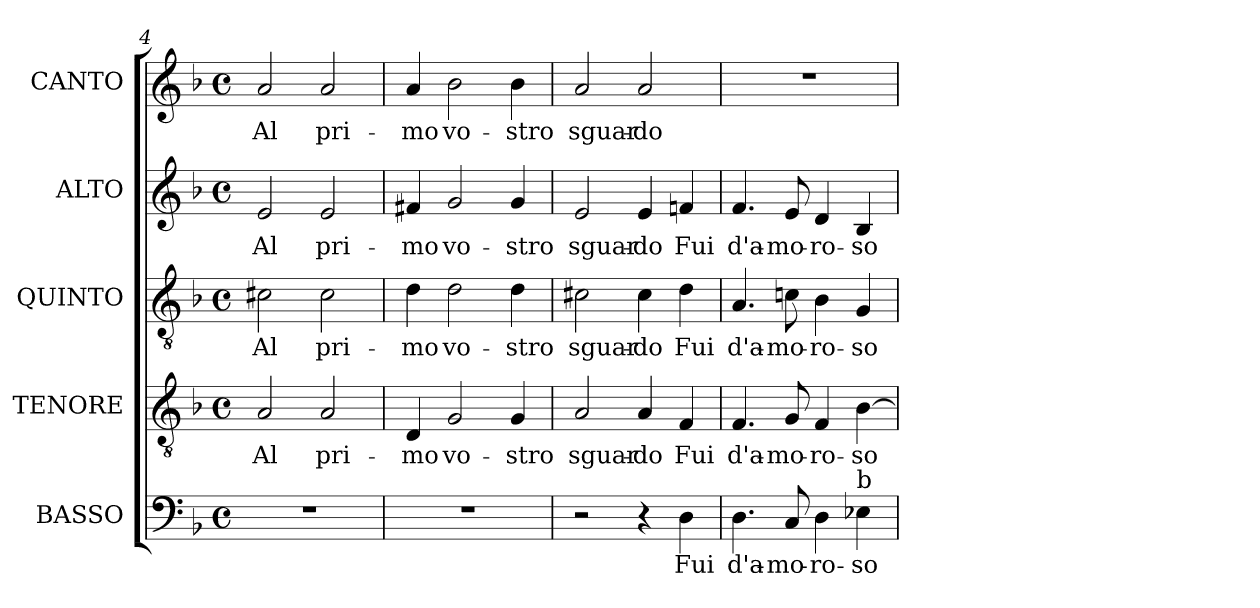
**kern	**text	**kern	**text	**kern	**text	**kern	**text	**kern	**text
*part5	*part5	*part4	*part4	*part3	*part3	*part2	*part2	*part1	*part1
*staff5	*staff5	*staff4	*staff4	*staff3	*staff3	*staff2	*staff2	*staff1	*staff1
*I"BASSO	*	*I"TENORE	*	*I"QUINTO	*	*I"ALTO	*	*I"CANTO	*
*I'B	*	*I'T.	*	*I'T	*	*I'A.	*	*	*
*clefF4	*	*clefGv2	*	*clefGv2	*	*clefG2	*	*clefG2	*
*	*	*ITrd7c12	*	*ITrd7c12	*	*	*	*	*
*k[b-]	*	*k[b-]	*	*k[b-]	*	*k[b-]	*	*k[b-]	*
*F:	*	*F:	*	*F:	*	*F:	*	*F:	*
*M4/4	*	*M4/4	*	*M4/4	*	*M4/4	*	*M4/4	*
*met(c)	*	*met(c)	*	*met(c)	*	*met(c)	*	*met(c)	*
=4	=4	=4	=4	=4	=4	=4	=4	=4	=4
!	!	!	!LO:LY:b:color=#000000	!	!	!	!	!	!
!	!	!	!	!	!LO:LY:b:color=#000000	!	!	!	!
!	!	!	!	!	!	!	!LO:LY:b:color=#000000	!	!
!	!	!	!	!	!	!	!	!	!LO:LY:b:color=#000000
1r	.	2AAi/	Al	2C#Xi\	Al	2ei/	Al	2ai/	Al
!	!	!	!LO:LY:b:color=#000000	!	!	!	!	!	!
!	!	!	!	!	!LO:LY:b:color=#000000	!	!	!	!
!	!	!	!	!	!	!	!LO:LY:b:color=#000000	!	!
!	!	!	!	!	!	!	!	!	!LO:LY:b:color=#000000
.	.	2AAi/	pri-	2C#i\	pri-	2ei/	pri-	2ai/	pri-
=5	=5	=5	=5	=5	=5	=5	=5	=5	=5
!	!	!	!LO:LY:b:color=#000000	!	!	!	!	!	!
!	!	!	!	!	!LO:LY:b:color=#000000	!	!	!	!
!	!	!	!	!	!	!	!LO:LY:b:color=#000000	!	!
!	!	!	!	!	!	!	!	!	!LO:LY:b:color=#000000
1r	.	4DDi/	-mo	4Di\	-mo	4f#Xi/	-mo	4ai/	-mo
!	!	!	!LO:LY:b:color=#000000	!	!	!	!	!	!
!	!	!	!	!	!LO:LY:b:color=#000000	!	!	!	!
!	!	!	!	!	!	!	!LO:LY:b:color=#000000	!	!
!	!	!	!	!	!	!	!	!	!LO:LY:b:color=#000000
.	.	2GGi/	vo-	2Di\	vo-	2gi/	vo-	2b-i\	vo-
!	!	!	!LO:LY:b:color=#000000	!	!	!	!	!	!
!	!	!	!	!	!LO:LY:b:color=#000000	!	!	!	!
!	!	!	!	!	!	!	!LO:LY:b:color=#000000	!	!
!	!	!	!	!	!	!	!	!	!LO:LY:b:color=#000000
.	.	4GGi/	-stro	4Di\	-stro	4gi/	-stro	4b-i\	-stro
=6	=6	=6	=6	=6	=6	=6	=6	=6	=6
!	!	!	!LO:LY:b:color=#000000	!	!	!	!	!	!
!	!	!	!	!	!LO:LY:b:color=#000000	!	!	!	!
!	!	!	!	!	!	!	!LO:LY:b:color=#000000	!	!
!	!	!	!	!	!	!	!	!	!LO:LY:b:color=#000000
2r	.	2AAi/	sguar-	2C#Xi\	sguar-	2ei/	sguar-	2ai/	sguar-
!	!	!	!LO:LY:b:color=#000000	!	!	!	!	!	!
!	!	!	!	!	!LO:LY:b:color=#000000	!	!	!	!
!	!	!	!	!	!	!	!LO:LY:b:color=#000000	!	!
!	!	!	!	!	!	!	!	!	!LO:LY:b:color=#000000
4r	.	4AAi/	-do	4C#i\	-do	4ei/	-do	2ai/	-do
!	!LO:LY:b:color=#000000	!	!	!	!	!	!	!	!
!	!	!	!LO:LY:b:color=#000000	!	!	!	!	!	!
!	!	!	!	!	!LO:LY:b:color=#000000	!	!	!	!
!	!	!	!	!	!	!	!LO:LY:b:color=#000000	!	!
4Di\	Fui	4FFi/	Fui	4Di\	Fui	4fni/	Fui	.	.
!!LO:LB:g=z
=7	=7	=7	=7	=7	=7	=7	=7	=7	=7
!	!LO:LY:b:color=#000000	!	!	!	!	!	!	!	!
!	!	!	!LO:LY:b:color=#000000	!	!	!	!	!	!
!	!	!	!	!	!LO:LY:b:color=#000000	!	!	!	!
!	!	!	!	!	!	!	!LO:LY:b:color=#000000	!	!
4.Di\	d'a-	4.FFi/	d'a-	4.AAi/	d'a-	4.fi/	d'a-	1r	.
!	!LO:LY:b:color=#000000	!	!	!	!	!	!	!	!
!	!	!	!LO:LY:b:color=#000000	!	!	!	!	!	!
!	!	!	!	!	!LO:LY:b:color=#000000	!	!	!	!
!	!	!	!	!	!	!	!LO:LY:b:color=#000000	!	!
8Ci/	-mo-	8GGi/	-mo-	8Cni\	-mo-	8ei/	-mo-	.	.
!	!LO:LY:b:color=#000000	!	!	!	!	!	!	!	!
!	!	!	!LO:LY:b:color=#000000	!	!	!	!	!	!
!	!	!	!	!	!LO:LY:b:color=#000000	!	!	!	!
!	!	!	!	!	!	!	!LO:LY:b:color=#000000	!	!
4Di\	-ro-	4FFi/	-ro-	4BB-i\	-ro-	4di/	-ro-	.	.
!	!LO:LY:b:color=#000000	!	!	!	!	!	!	!	!
!	!	!	!LO:LY:b:color=#000000	!	!	!	!	!	!
!	!	!	!	!	!LO:LY:b:color=#000000	!	!	!	!
!LO:TX:a:t=b	!	!	!	!	!	!	!	!	!
!	!	!	!	!	!	!	!LO:LY:b:color=#000000	!	!
4E-i\	-so	[>4BB-i\	-so	4GGi/	-so	4B-i/	-so	.	.
=	=	=	=	=	=	=	=	=	=
*-	*-	*-	*-	*-	*-	*-	*-	*-	*-
